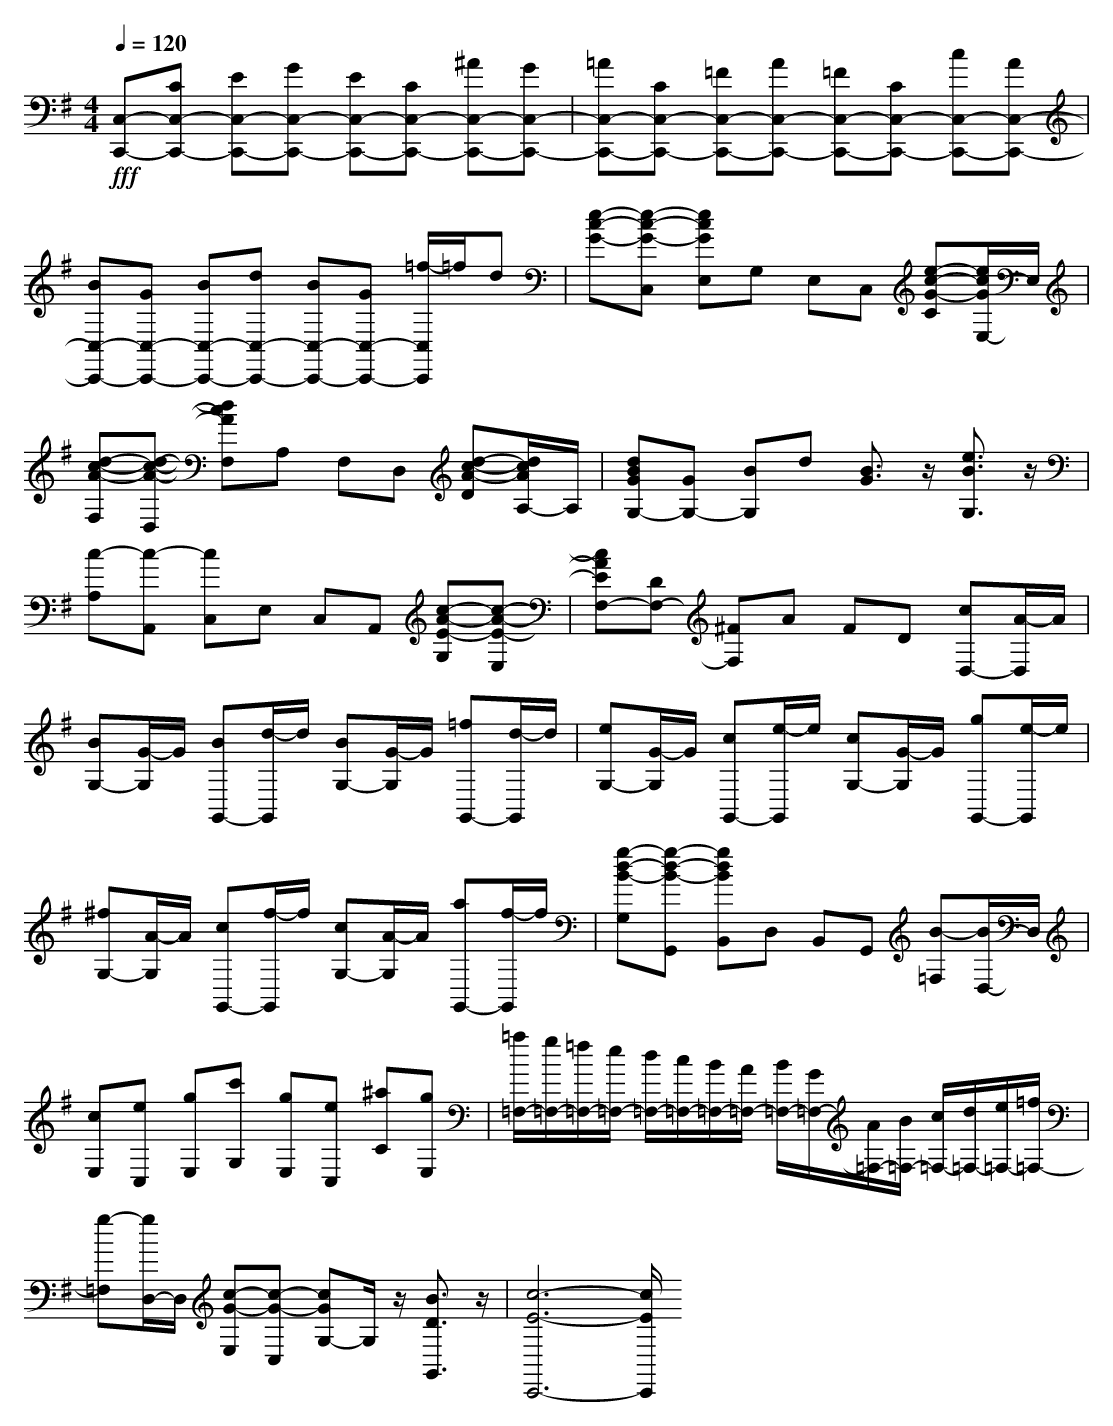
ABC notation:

X:1
T:
M: 4/4
L: 1/8
Q:1/4=120
K:G % 1 sharps
V:1
!fff!
[C,-C,,-][CC,-C,,-] [EC,-C,,-][GC,-C,,-] [EC,-C,,-][CC,-C,,-] [^AC,-C,,-][GC,-C,,-]|[=AC,-C,,-][CC,-C,,-] [=FC,-C,,-][AC,-C,,-] [=FC,-C,,-][CC,-C,,-] [cC,-C,,-][AC,-C,,-]|[BC,-C,,-][GC,-C,,-] [BC,-C,,-][dC,-C,,-] [BC,-C,,-][GC,-C,,-] [=f/2-C,/2C,,/2]=f/2d|[e-c-G-][e-c-G-C,] [ecGE,]G, E,C, [e-c-G-C][e/2c/2G/2E,/2-]E,/2|
[d-c-A-F,][d-c-A-D,] [dcAF,]A, F,D, [d-c-A-D][d/2c/2A/2A,/2-]A,/2|[dBGG,-][GG,-] [BG,]d [B3/2G3/2]z/2 [e3/2B3/2G,3/2]z/2|[c-A,][c-A,,] [cC,]E, C,A,, [c-A-E-G,][c-A-E-E,]|[cAEF,-][DF,-] [^FF,]A FD [cD,-][A/2-D,/2]A/2|
[BG,-][G/2-G,/2]G/2 [BG,,-][d/2-G,,/2]d/2 [BG,-][G/2-G,/2]G/2 [=fG,,-][d/2-G,,/2]d/2|[eG,-][G/2-G,/2]G/2 [cG,,-][e/2-G,,/2]e/2 [cG,-][G/2-G,/2]G/2 [gG,,-][e/2-G,,/2]e/2|[^fG,-][A/2-G,/2]A/2 [cG,,-][f/2-G,,/2]f/2 [cG,-][A/2-G,/2]A/2 [aG,,-][f/2-G,,/2]f/2|[g-d-B-G,][g-d-B-G,,] [gdBB,,]D, B,,G,, [B-=F,][B/2D,/2-]D,/2|
[cE,][eC,] [gE,][c'G,] [gE,][eC,] [^aC][gE,]|[=a/2=F,/2-][g/2=F,/2-][=f/2=F,/2-][e/2=F,/2-] [d/2=F,/2-][c/2=F,/2-][B/2=F,/2-][A/2=F,/2-] [B/2=F,/2-][G/2=F,/2-][A/2=F,/2-][B/2=F,/2-] [c/2=F,/2-][d/2=F,/2-][e/2=F,/2-][=f/2=F,/2-]|[g-=F,][g/2D,/2-]D,/2 [c-G-E,][c-G-C,] [cGG,-]G,/2z/2 [B3/2D3/2G,,3/2]z/2|[c6-E6-C,,6-] [c/2E/2C,,/2]
